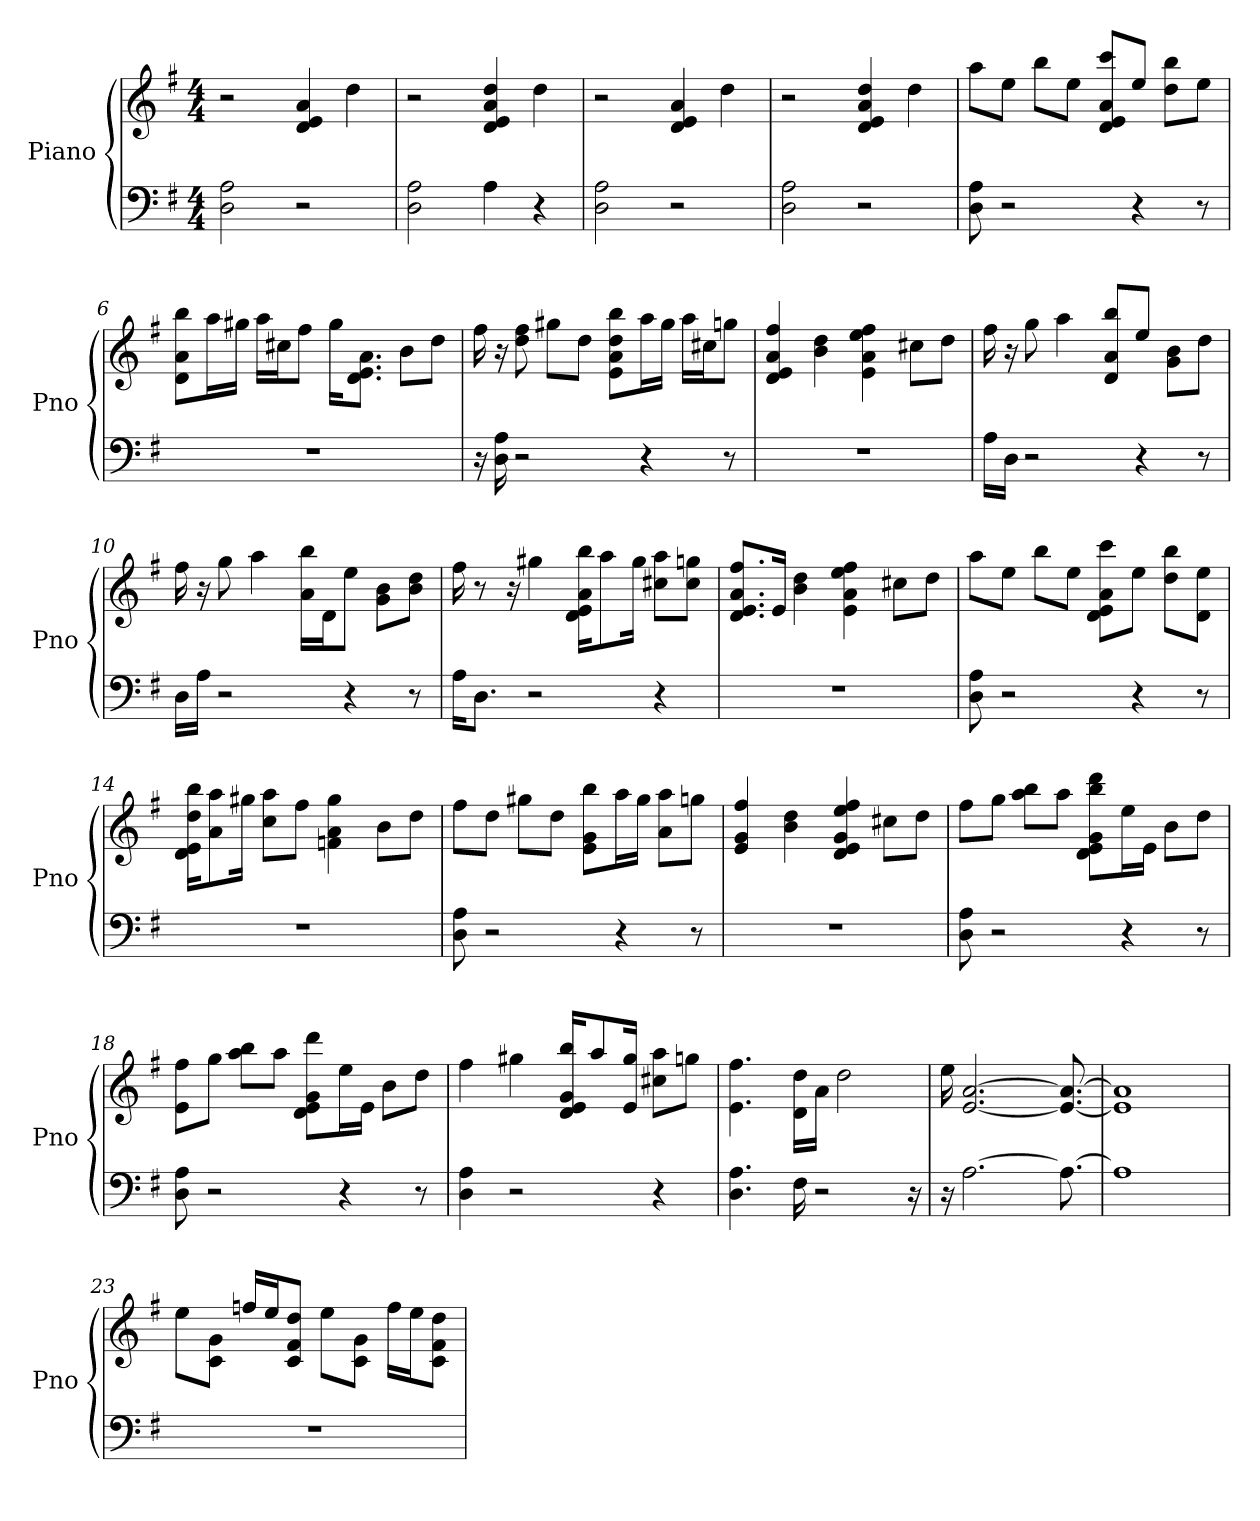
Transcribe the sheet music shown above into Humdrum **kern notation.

**kern	**kern
*part1	*part1
*staff2	*staff1
*I"Piano	*
*I'Pno	*
*clefF4	*clefG2
*k[f#]	*k[f#]
*G:	*G:
*M4/4	*M4/4
*MM154	*MM154
=1	=1
2A 2D	2r
2r	4a 4e 4d
.	4dd
=2	=2
2A 2D	2r
4A	4e 4a 4d 4dd
4r	4dd
=3	=3
2D 2A	2r
2r	4a 4d 4e
.	4dd
=4	=4
2D 2A	2r
2r	4e 4a 4d 4dd
.	4dd
=5	=5
8D 8A	8aa\L
2r	8ee\J
.	8bb\L
.	8ee\J
.	8d/ 8e/ 8a/ 8ccc/L
4r	8ee/J
.	8bb\ 8dd\L
8r	8ee\J
=6	=6
1r	8d\ 8a\ 8bb\L
.	16aa\L
.	16gg#\JJ
.	16aa\LL
.	16cc#\J
.	8ff#\J
.	16gg#\KL
.	8.a\ 8.d\ 8.e\J
.	8b\L
.	8dd\J
=7	=7
16r	16ff#
16D 16A	16r
2r	8dd 8ff#
.	8gg#\L
.	8dd\J
.	8bb\ 8dd\ 8e\ 8a\L
4r	16aa\L
.	16gg#\JJ
.	16aa\LL
.	16cc#\J
8r	8gg\J
=8	=8
1r	4ff# 4e 4d 4a
.	4dd 4b
.	4ff# 4a 4ee 4e
.	8cc#\L
.	8dd\J
=9	=9
16A\LL	16ff#
16D\JJ	16r
2r	8gg
.	4aa
.	8d/ 8a/ 8bb/L
4r	8ee/J
.	8b\ 8g\L
8r	8dd\J
=10	=10
16D\LL	16ff#
16A\JJ	16r
2r	8gg
.	4aa
.	16a\ 16bb\LL
.	16d\J
4r	8ee\J
.	8b\ 8g\L
8r	8b\ 8dd\J
=11	=11
16A\KL	16ff#
8.D\J	8r
.	16r
2r	4gg#
.	16bb\ 16d\ 16a\ 16e\KL
.	8aa\
.	16gg#\Jk
4r	8aa\ 8cc#\L
.	8gg\ 8cc#\J
=12	=12
1r	8.a/ 8.ff#/ 8.e/ 8.d/L
.	16e/Jk
.	4dd 4b
.	4ff# 4ee 4e 4a
.	8cc#\L
.	8dd\J
=13	=13
8D 8A	8aa\L
2r	8ee\J
.	8bb\L
.	8ee\J
.	8ccc\ 8e\ 8a\ 8d\L
4r	8ee\J
.	8bb\ 8dd\L
8r	8d\ 8ee\J
=14	=14
1r	16dd\ 16d\ 16e\ 16bb\KL
.	8a\ 8aa\
.	16gg#\Jk
.	8aa\ 8cc\L
.	8ff#\J
.	4gg# 4a 4f
.	8b\L
.	8dd\J
=15	=15
8A 8D	8ff#\L
2r	8dd\J
.	8gg#\L
.	8dd\J
.	8bb\ 8g\ 8e\L
4r	16aa\L
.	16gg#\JJ
.	8a\ 8aa\L
8r	8gg\J
=16	=16
1r	4g 4ff# 4e
.	4dd 4b
.	4ff# 4ee 4g 4e 4d
.	8cc#\L
.	8dd\J
=17	=17
8A 8D	8ff#\L
2r	8gg\J
.	8bb\ 8aa\L
.	8aa\J
.	8bb\ 8ddd\ 8d\ 8e\ 8g\L
4r	16ee\L
.	16e\JJ
.	8b\L
8r	8dd\J
=18	=18
8A 8D	8ff#\ 8e\L
2r	8gg\J
.	8bb\ 8aa\L
.	8aa\J
.	8ddd\ 8g\ 8d\ 8e\L
4r	16ee\L
.	16e\JJ
.	8b\L
8r	8dd\J
=19	=19
4A 4D	4ff#
2r	4gg#
.	16g/ 16d/ 16bb/ 16e/KL
.	8aa/
.	16gg#/ 16e/Jk
4r	8cc#\ 8aa\L
.	8gg\J
=20	=20
4.A 4.D	4.e 4.ff#
16F#	16dd\ 16d\LL
2r	16a\JJ
.	2dd
16r	.
=21	=21
16r	16ee
[2.A	[2.e [2.a
8.A_	8.e_ 8.a_
=22	=22
1A]	1e] 1a]
=23	=23
1r	8ee\L
.	8c\ 8g\J
.	16ff/LL
.	16ee/J
.	8dd/ 8f#/ 8c/J
.	8ee\L
.	8c\ 8g\J
.	16ff\LL
.	16ee\J
.	8c\ 8f#\ 8dd\J
=	=
*-	*-
